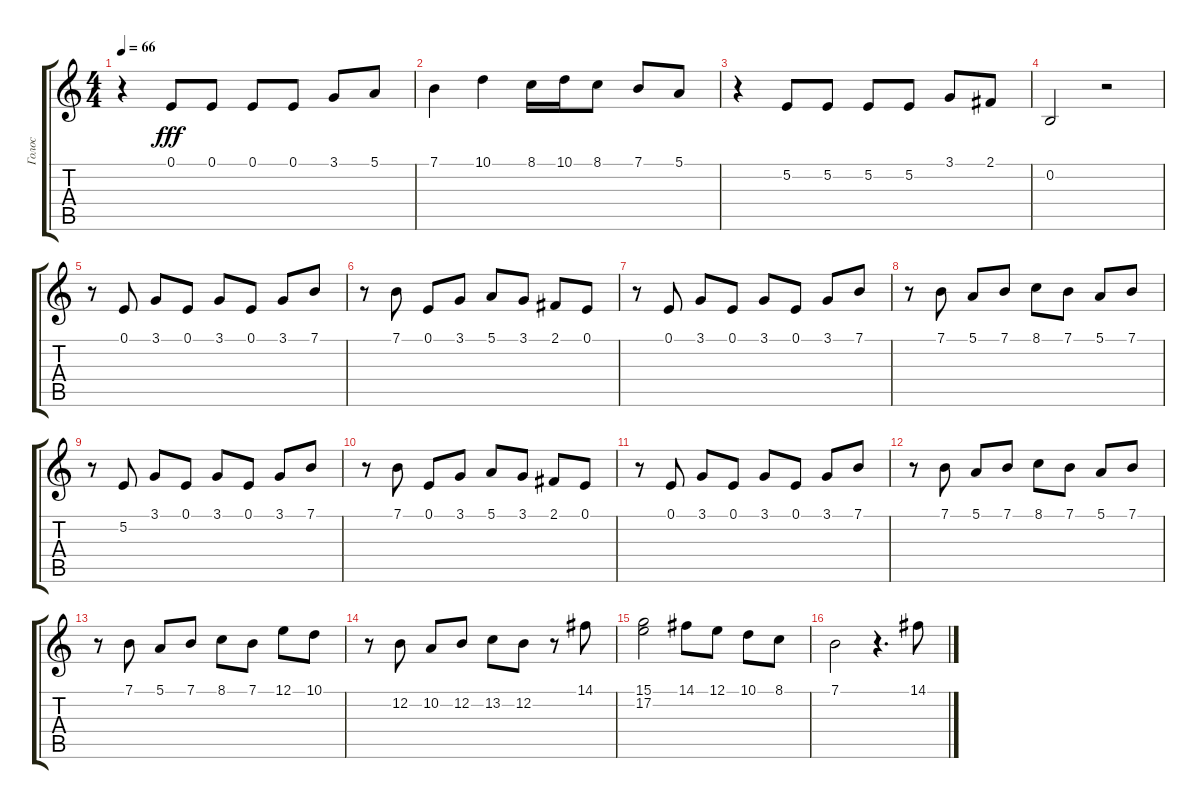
\track ("Голос" "Голос") {instrument tenorsax}
\staff {score tabs}
\tuning (E4 B3 G3 D3 A2 E2) {hide}
\ts (4 4)
\tempo 66
\clef g2
\ks c
r.4{dy fff} 0.1.8 0.1.8 0.1.8 0.1.8 3.1.8 5.1.8 |
7.1.4 10.1.4 8.1.16 10.1.16 8.1.8 7.1.8 5.1.8 |
r.4 5.2.8 5.2.8 5.2.8 5.2.8 3.1.8 2.1.8 |
0.2.2 r.2 |
r.8 0.1.8 3.1.8 0.1.8 3.1.8 0.1.8 3.1.8 7.1.8 |
r.8 7.1.8 0.1.8 3.1.8 5.1.8 3.1.8 2.1.8 0.1.8 |
r.8 0.1.8 3.1.8 0.1.8 3.1.8 0.1.8 3.1.8 7.1.8 |
r.8 7.1.8 5.1.8 7.1.8 8.1.8 7.1.8 5.1.8 7.1.8 |
r.8 5.2.8 3.1.8 0.1.8 3.1.8 0.1.8 3.1.8 7.1.8 |
r.8 7.1.8 0.1.8 3.1.8 5.1.8 3.1.8 2.1.8 0.1.8 |
r.8 0.1.8 3.1.8 0.1.8 3.1.8 0.1.8 3.1.8 7.1.8 |
r.8 7.1.8 5.1.8 7.1.8 8.1.8 7.1.8 5.1.8 7.1.8 |
r.8 7.1.8 5.1.8 7.1.8 8.1.8 7.1.8 12.1.8 10.1.8 |
r.8 12.2.8 10.2.8 12.2.8 13.2.8 12.2.8 r.8 14.1.8 |
(15.1 17.2).2 14.1.8 12.1.8 10.1.8 8.1.8 |
7.1.2 r.4{d} 14.1.8
